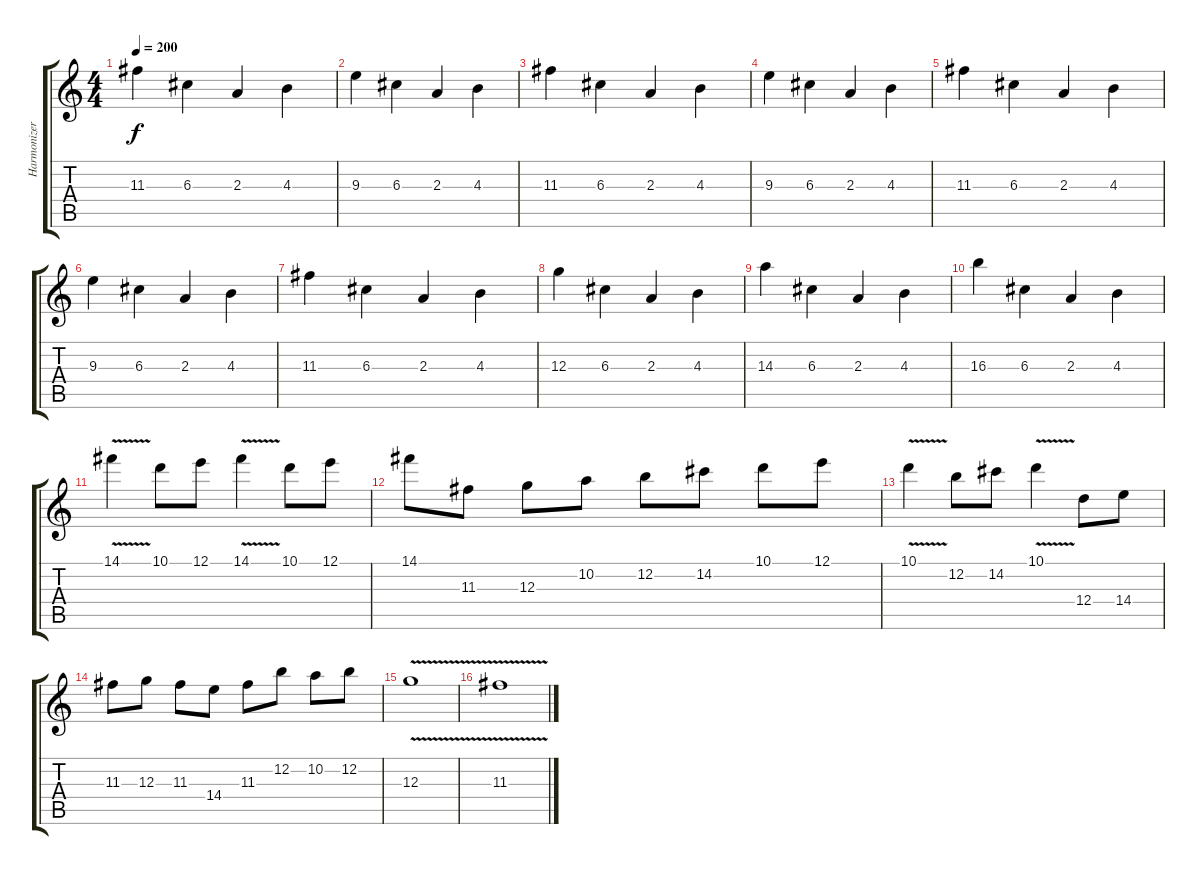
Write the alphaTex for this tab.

\track ("Harmonizer" "Harmonizer") {instrument distortionguitar}
\staff {score tabs}
\tuning (E4 B3 G3 D3 A2 E2) {hide}
\ts (4 4)
\tempo 200
\clef g2
\ks c
11.3.4{dy f} 6.3.4 2.3.4 4.3.4 |
9.3.4 6.3.4 2.3.4 4.3.4 |
11.3.4{volume 10 instrument electricguitarclean} 6.3.4 2.3.4 4.3.4 |
9.3.4 6.3.4 2.3.4 4.3.4 |
11.3.4 6.3.4 2.3.4 4.3.4 |
9.3.4 6.3.4 2.3.4 4.3.4 |
11.3.4{volume 10 instrument electricguitarclean} 6.3.4 2.3.4 4.3.4 |
12.3.4 6.3.4 2.3.4 4.3.4 |
14.3.4 6.3.4 2.3.4 4.3.4 |
16.3.4 6.3.4 2.3.4 4.3.4 |
14.1{v}.4{volume 14 instrument distortionguitar} 10.1.8 12.1.8 14.1{v}.4 10.1.8 12.1.8 |
14.1.8 11.3.8 12.3.8 10.2.8 12.2.8 14.2.8 10.1.8 12.1.8 |
10.1{v}.4 12.2.8 14.2.8 10.1{v}.4 12.4.8 14.4.8 |
11.3.8 12.3.8 11.3.8 14.4.8 11.3.8 12.2.8 10.2.8 12.2.8 |
12.3{v}.1 |
11.3{v}.1
